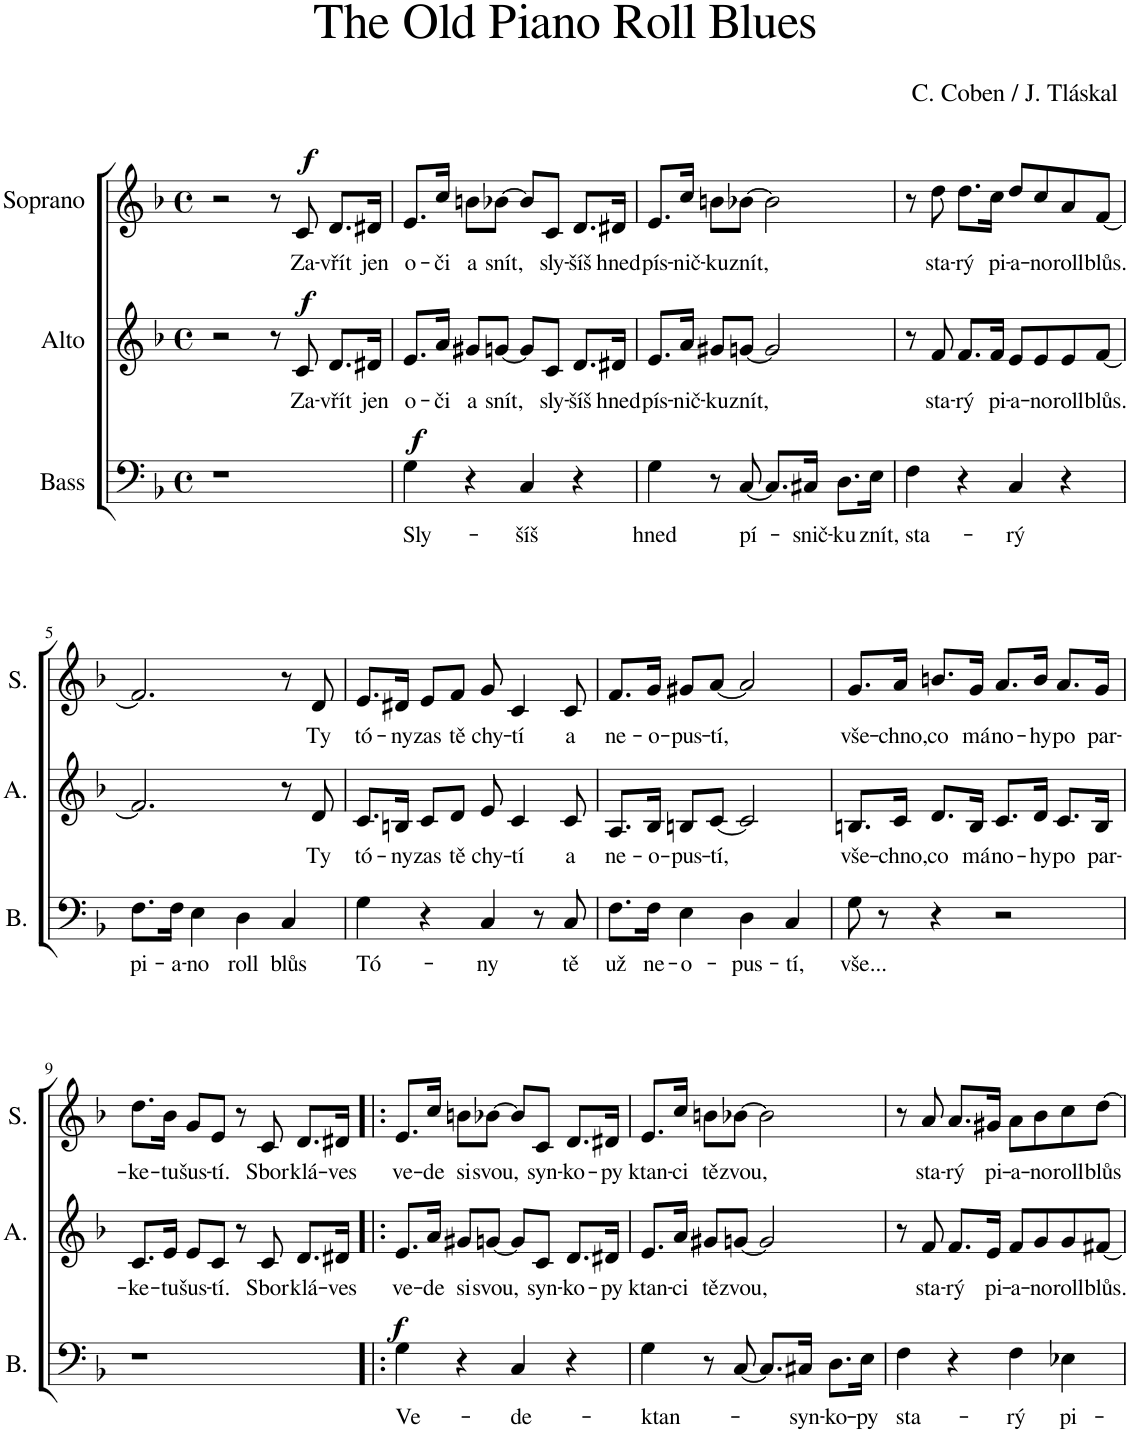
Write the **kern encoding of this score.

**kern	**text	**dynam	**kern	**text	**dynam	**kern	**text	**dynam
*part3	*part3	*part3	*part2	*part2	*part2	*part1	*part1	*part1
*staff3	*staff3	*staff3	*staff2	*staff2	*staff2	*staff1	*staff1	*staff1
*I"Bass	*	*	*I"Alto	*	*	*I"Soprano	*	*
*I'B.	*	*	*I'A.	*	*	*I'S.	*	*
*clefF4	*	*	*clefG2	*	*	*clefG2	*	*
*k[b-]	*	*	*k[b-]	*	*	*k[b-]	*	*
*M4/4	*	*	*M4/4	*	*	*M4/4	*	*
*met(c)	*	*	*met(c)	*	*	*met(c)	*	*
=1	=1	=1	=1	=1	=1	=1	=1	=1
1r	.	.	2r	.	.	2r	.	.
.	.	.	8r	.	.	8r	.	.
!	!	!	!	!LO:LY:b	!LO:DY:a	!	!LO:LY:b	!LO:DY:a
.	.	.	8c/	Za-	f	8c/	Za-	f
!	!	!	!	!LO:LY:b	!	!	!LO:LY:b	!
.	.	.	8.d/L	-vřít	.	8.d/L	-vřít	.
!	!	!	!	!LO:LY:b	!	!	!LO:LY:b	!
.	.	.	16d#X/Jk	jen	.	16d#X/Jk	jen	.
=2	=2	=2	=2	=2	=2	=2	=2	=2
!	!LO:LY:b	!LO:DY:a	!	!LO:LY:b	!	!	!LO:LY:b	!
4G\	Sly-	f	8.e/L	o-	.	8.e/L	o-	.
!	!	!	!	!LO:LY:b	!	!	!LO:LY:b	!
.	.	.	16a/Jk	-či	.	16cc/Jk	-či	.
!	!	!	!	!LO:LY:b	!	!	!LO:LY:b	!
4r	.	.	8g#X/L	a	.	8bn\L	a	.
!	!	!	!	!LO:LY:b	!	!	!LO:LY:b	!
.	.	.	[8gn/J	snít,	.	[8b-X\J	snít,	.
!	!LO:LY:b	!	!	!	!	!	!	!
4C/	-šíš	.	8g/L]	.	.	8b-/L]	.	.
!	!	!	!	!LO:LY:b	!	!	!LO:LY:b	!
.	.	.	8c/J	sly-	.	8c/J	sly-	.
!	!	!	!	!LO:LY:b	!	!	!LO:LY:b	!
4r	.	.	8.d/L	-šíš	.	8.d/L	-šíš	.
!	!	!	!	!LO:LY:b	!	!	!LO:LY:b	!
.	.	.	16d#X/Jk	hned	.	16d#X/Jk	hned	.
=3	=3	=3	=3	=3	=3	=3	=3	=3
!	!LO:LY:b	!	!	!LO:LY:b	!	!	!LO:LY:b	!
4G\	hned	.	8.e/L	pís-	.	8.e/L	pís-	.
!	!	!	!	!LO:LY:b	!	!	!LO:LY:b	!
.	.	.	16a/Jk	-nič-	.	16cc/Jk	-nič-	.
!	!	!	!	!LO:LY:b	!	!	!LO:LY:b	!
8r	.	.	8g#X/L	-ku	.	8bn\L	-ku	.
!	!LO:LY:b	!	!	!LO:LY:b	!	!	!LO:LY:b	!
[8C/	pí-	.	[8gn/J	znít,	.	[8b-X\J	znít,	.
8.C/L]	.	.	2g/]	.	.	2b-\]	.	.
!	!LO:LY:b	!	!	!	!	!	!	!
16C#X/Jk	-snič-	.	.	.	.	.	.	.
!	!LO:LY:b	!	!	!	!	!	!	!
8.D\L	-ku	.	.	.	.	.	.	.
!	!LO:LY:b	!	!	!	!	!	!	!
16E\Jk	znít,	.	.	.	.	.	.	.
=4	=4	=4	=4	=4	=4	=4	=4	=4
!	!LO:LY:b	!	!	!	!	!	!	!
4F\	sta-	.	8r	.	.	8r	.	.
!	!	!	!	!LO:LY:b	!	!	!LO:LY:b	!
.	.	.	8f/	sta-	.	8dd\	sta-	.
!	!	!	!	!LO:LY:b	!	!	!LO:LY:b	!
4r	.	.	8.f/L	-rý	.	8.dd\L	-rý	.
!	!	!	!	!LO:LY:b	!	!	!LO:LY:b	!
.	.	.	16f/Jk	pi-	.	16cc\Jk	pi-	.
!	!LO:LY:b	!	!	!LO:LY:b	!	!	!LO:LY:b	!
4C/	-rý	.	8e/L	-a-	.	8dd/L	-a-	.
!	!	!	!	!LO:LY:b	!	!	!LO:LY:b	!
.	.	.	8e/	-no	.	8cc/	-no	.
!	!	!	!	!LO:LY:b	!	!	!LO:LY:b	!
4r	.	.	8e/	roll	.	8a/	roll	.
!	!	!	!	!LO:LY:b	!	!	!LO:LY:b	!
.	.	.	[8f/J	blůs.	.	[8f/J	blůs.	.
!!LO:LB:g=z
=5	=5	=5	=5	=5	=5	=5	=5	=5
!	!LO:LY:b	!	!	!	!	!	!	!
8.F\L	pi-	.	2.f/]	.	.	2.f/]	.	.
!	!LO:LY:b	!	!	!	!	!	!	!
16F\Jk	-a-	.	.	.	.	.	.	.
!	!LO:LY:b	!	!	!	!	!	!	!
4E\	-no	.	.	.	.	.	.	.
!	!LO:LY:b	!	!	!	!	!	!	!
4D\	roll	.	.	.	.	.	.	.
!	!LO:LY:b	!	!	!	!	!	!	!
4C/	blůs	.	8r	.	.	8r	.	.
!	!	!	!	!LO:LY:b	!	!	!LO:LY:b	!
.	.	.	8d/	Ty	.	8d/	Ty	.
=6	=6	=6	=6	=6	=6	=6	=6	=6
!	!LO:LY:b	!	!	!LO:LY:b	!	!	!LO:LY:b	!
4G\	Tó-	.	8.c/L	tó-	.	8.e/L	tó-	.
!	!	!	!	!LO:LY:b	!	!	!LO:LY:b	!
.	.	.	16Bn/Jk	-ny	.	16d#X/Jk	-ny	.
!	!	!	!	!LO:LY:b	!	!	!LO:LY:b	!
4r	.	.	8c/L	zas	.	8e/L	zas	.
!	!	!	!	!LO:LY:b	!	!	!LO:LY:b	!
.	.	.	8d/J	tě	.	8f/J	tě	.
!	!LO:LY:b	!	!	!LO:LY:b	!	!	!LO:LY:b	!
4C/	-ny	.	8e/	chy-	.	8g/	chy-	.
!	!	!	!	!LO:LY:b	!	!	!LO:LY:b	!
.	.	.	4c/	-tí	.	4c/	-tí	.
8r	.	.	.	.	.	.	.	.
!	!LO:LY:b	!	!	!LO:LY:b	!	!	!LO:LY:b	!
8C/	tě	.	8c/	a	.	8c/	a	.
=7	=7	=7	=7	=7	=7	=7	=7	=7
!	!LO:LY:b	!	!	!LO:LY:b	!	!	!LO:LY:b	!
8.F\L	už	.	8.A/L	ne-	.	8.f/L	ne-	.
!	!LO:LY:b	!	!	!LO:LY:b	!	!	!LO:LY:b	!
16F\Jk	ne-	.	16B-/Jk	-o-	.	16g/Jk	-o-	.
!	!LO:LY:b	!	!	!LO:LY:b	!	!	!LO:LY:b	!
4E\	-o-	.	8Bn/L	-pus-	.	8g#X/L	-pus-	.
!	!	!	!	!LO:LY:b	!	!	!LO:LY:b	!
.	.	.	[8c/J	-tí,	.	[8a/J	-tí,	.
!	!LO:LY:b	!	!	!	!	!	!	!
4D\	-pus-	.	2c/]	.	.	2a/]	.	.
!	!LO:LY:b	!	!	!	!	!	!	!
4C/	-tí,	.	.	.	.	.	.	.
=8	=8	=8	=8	=8	=8	=8	=8	=8
!	!LO:LY:b	!	!	!LO:LY:b	!	!	!LO:LY:b	!
8G\	vše...	.	8.Bn/L	vše-	.	8.g/L	vše-	.
8r	.	.	.	.	.	.	.	.
!	!	!	!	!LO:LY:b	!	!	!LO:LY:b	!
.	.	.	16c/Jk	-chno,	.	16a/Jk	-chno,	.
!	!	!	!	!LO:LY:b	!	!	!LO:LY:b	!
4r	.	.	8.d/L	co	.	8.bn/L	co	.
!	!	!	!	!LO:LY:b	!	!	!LO:LY:b	!
.	.	.	16B/Jk	má	.	16g/Jk	má	.
!	!	!	!	!LO:LY:b	!	!	!LO:LY:b	!
2r	.	.	8.c/L	no-	.	8.a/L	no-	.
!	!	!	!	!LO:LY:b	!	!	!LO:LY:b	!
.	.	.	16d/Jk	-hy	.	16b/Jk	-hy	.
!	!	!	!	!LO:LY:b	!	!	!LO:LY:b	!
.	.	.	8.c/L	po	.	8.a/L	po	.
!	!	!	!	!LO:LY:b	!	!	!LO:LY:b	!
.	.	.	16B/Jk	par-	.	16g/Jk	par-	.
!!LO:LB:g=z
=9	=9	=9	=9	=9	=9	=9	=9	=9
!	!	!	!	!LO:LY:b	!	!	!LO:LY:b	!
1r	.	.	8.c/L	-ke-	.	8.dd\L	-ke-	.
!	!	!	!	!LO:LY:b	!	!	!LO:LY:b	!
.	.	.	16e/Jk	-tu	.	16b-\Jk	-tu	.
!	!	!	!	!LO:LY:b	!	!	!LO:LY:b	!
.	.	.	8e/L	šus-	.	8g/L	šus-	.
!	!	!	!	!LO:LY:b	!	!	!LO:LY:b	!
.	.	.	8c/J	-tí.	.	8e/J	-tí.	.
.	.	.	8r	.	.	8r	.	.
!	!	!	!	!LO:LY:b	!	!	!LO:LY:b	!
.	.	.	8c/	Sbor	.	8c/	Sbor	.
!	!	!	!	!LO:LY:b	!	!	!LO:LY:b	!
.	.	.	8.d/L	klá-	.	8.d/L	klá-	.
!	!	!	!	!LO:LY:b	!	!	!LO:LY:b	!
.	.	.	16d#X/Jk	-ves	.	16d#X/Jk	-ves	.
=10!|:	=10!|:	=10!|:	=10!|:	=10!|:	=10!|:	=10!|:	=10!|:	=10!|:
!	!LO:LY:b	!LO:DY:a	!	!LO:LY:b	!	!	!LO:LY:b	!
4G\	Ve-	f	8.e/L	ve-	.	8.e/L	ve-	.
!	!	!	!	!LO:LY:b	!	!	!LO:LY:b	!
.	.	.	16a/Jk	-de	.	16cc/Jk	-de	.
!	!	!	!	!LO:LY:b	!	!	!LO:LY:b	!
4r	.	.	8g#X/L	si	.	8bn\L	si	.
!	!	!	!	!LO:LY:b	!	!	!LO:LY:b	!
.	.	.	[8gn/J	svou,	.	[8b-X\J	svou,	.
!	!LO:LY:b	!	!	!	!	!	!	!
4C/	-de-	.	8g/L]	.	.	8b-/L]	.	.
!	!	!	!	!LO:LY:b	!	!	!LO:LY:b	!
.	.	.	8c/J	syn-	.	8c/J	syn-	.
!	!	!	!	!LO:LY:b	!	!	!LO:LY:b	!
4r	.	.	8.d/L	-ko-	.	8.d/L	-ko-	.
!	!	!	!	!LO:LY:b	!	!	!LO:LY:b	!
.	.	.	16d#X/Jk	-py	.	16d#X/Jk	-py	.
=11	=11	=11	=11	=11	=11	=11	=11	=11
!	!LO:LY:b	!	!	!LO:LY:b	!	!	!LO:LY:b	!
4G\	-ktan-	.	8.e/L	ktan-	.	8.e/L	ktan-	.
!	!	!	!	!LO:LY:b	!	!	!LO:LY:b	!
.	.	.	16a/Jk	-ci	.	16cc/Jk	-ci	.
!	!	!	!	!LO:LY:b	!	!	!LO:LY:b	!
8r	.	.	8g#X/L	tě	.	8bn\L	tě	.
!	!	!	!	!LO:LY:b	!	!	!LO:LY:b	!
[8C/	.	.	[8gn/J	zvou,	.	[8b-X\J	zvou,	.
8.C/L]	.	.	2g/]	.	.	2b-\]	.	.
!	!LO:LY:b	!	!	!	!	!	!	!
16C#X/Jk	syn-	.	.	.	.	.	.	.
!	!LO:LY:b	!	!	!	!	!	!	!
8.D\L	-ko-	.	.	.	.	.	.	.
!	!LO:LY:b	!	!	!	!	!	!	!
16E\Jk	-py	.	.	.	.	.	.	.
=12	=12	=12	=12	=12	=12	=12	=12	=12
!	!LO:LY:b	!	!	!	!	!	!	!
4F\	sta-	.	8r	.	.	8r	.	.
!	!	!	!	!LO:LY:b	!	!	!LO:LY:b	!
.	.	.	8f/	sta-	.	8a/	sta-	.
!	!	!	!	!LO:LY:b	!	!	!LO:LY:b	!
4r	.	.	8.f/L	-rý	.	8.a/L	-rý	.
!	!	!	!	!LO:LY:b	!	!	!LO:LY:b	!
.	.	.	16e/Jk	pi-	.	16g#X/Jk	pi-	.
!	!LO:LY:b	!	!	!LO:LY:b	!	!	!LO:LY:b	!
4F\	-rý	.	8f/L	-a-	.	8a\L	-a-	.
!	!	!	!	!LO:LY:b	!	!	!LO:LY:b	!
.	.	.	8g/	-no	.	8b-\	-no	.
!	!LO:LY:b	!	!	!LO:LY:b	!	!	!LO:LY:b	!
4E-X\	pi-	.	8g/	roll	.	8cc\	roll	.
!	!	!	!	!LO:LY:b	!	!	!LO:LY:b	!
.	.	.	[8f#X/J	blůs.	.	[8dd\J	blůs	.
=	=	=	=	=	=	=	=	=
*-	*-	*-	*-	*-	*-	*-	*-	*-
